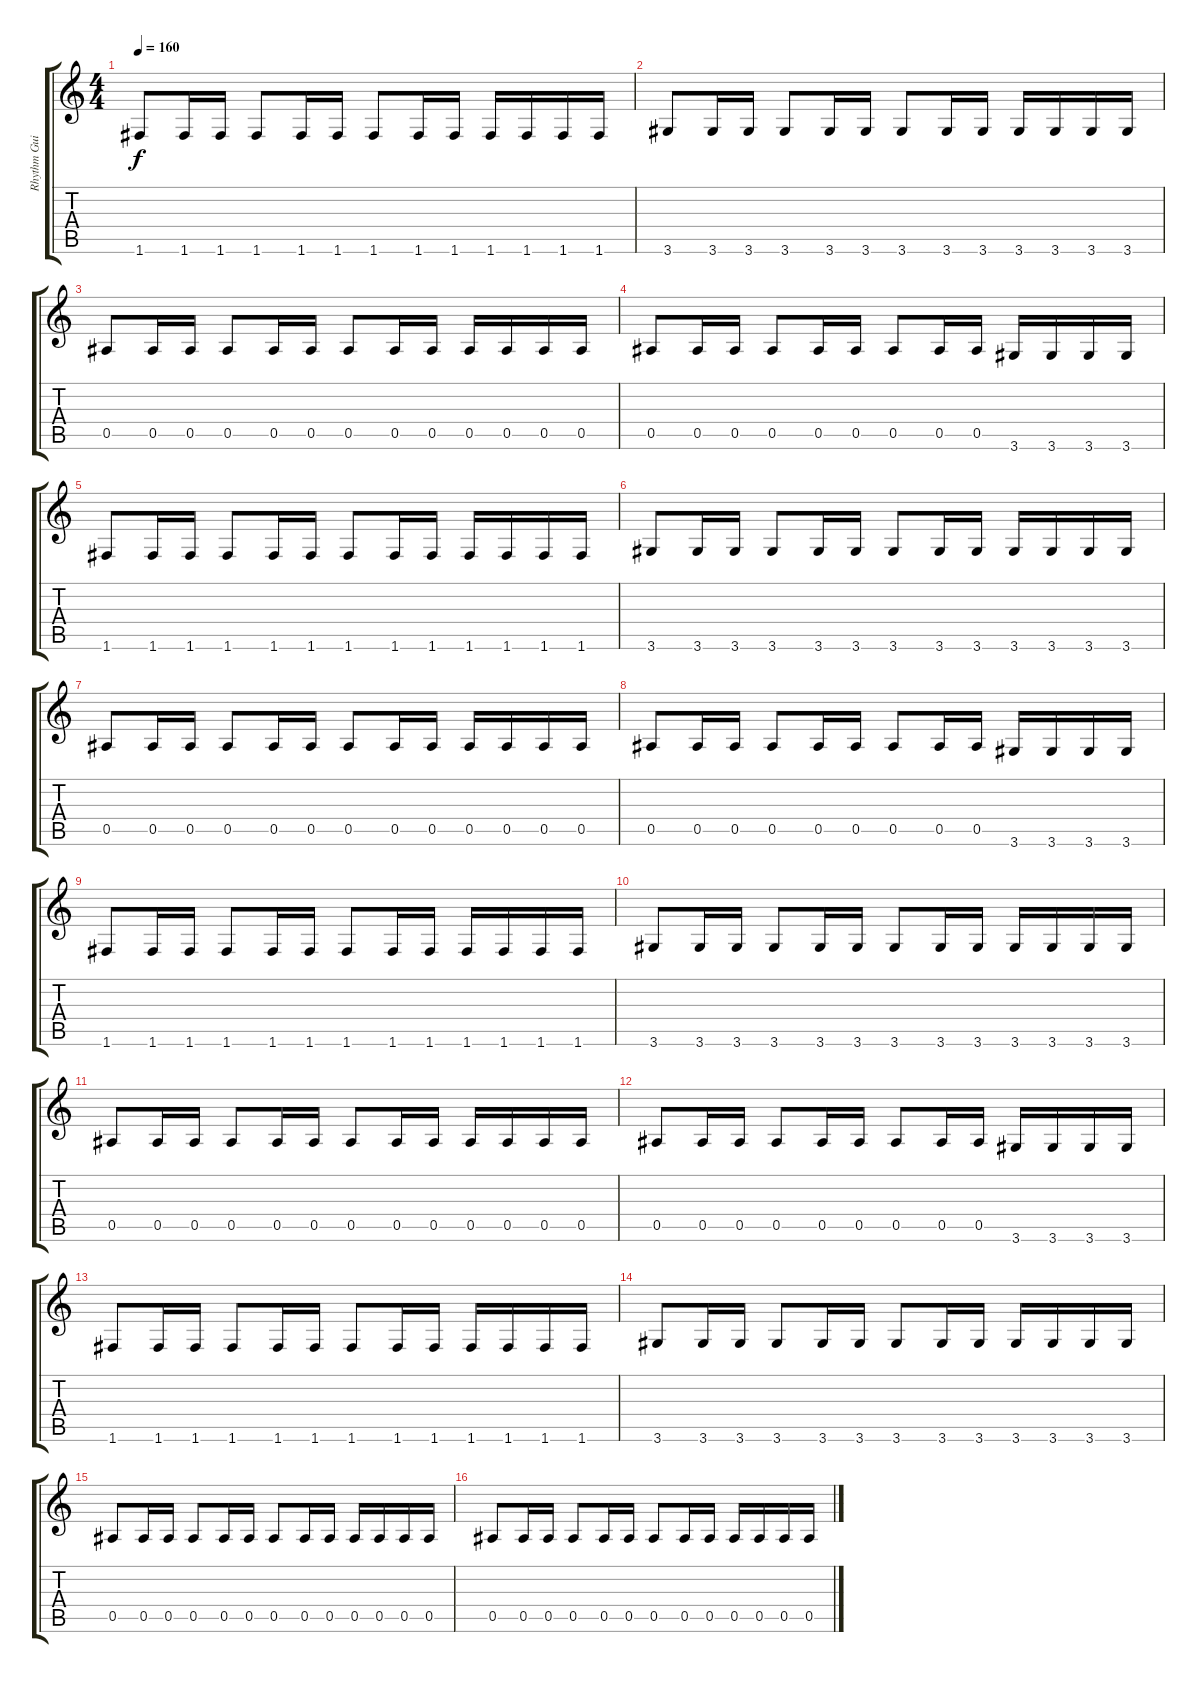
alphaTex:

\track ("Rhythm Guitar 2" "Rhythm Gui") {instrument overdrivenguitar}
\staff {score tabs}
\tuning (F4 C4 Ab3 Eb3 Bb2 F2) {hide}
\ts (4 4)
\section ("" "")
\tempo 160
\clef g2
\ks c
1.6.8{dy f} 1.6.16 1.6.16 1.6.8 1.6.16 1.6.16 1.6.8 1.6.16 1.6.16 1.6.16 1.6.16 1.6.16 1.6.16 |
3.6.8 3.6.16 3.6.16 3.6.8 3.6.16 3.6.16 3.6.8 3.6.16 3.6.16 3.6.16 3.6.16 3.6.16 3.6.16 |
0.5.8 0.5.16 0.5.16 0.5.8 0.5.16 0.5.16 0.5.8 0.5.16 0.5.16 0.5.16 0.5.16 0.5.16 0.5.16 |
0.5.8 0.5.16 0.5.16 0.5.8 0.5.16 0.5.16 0.5.8 0.5.16 0.5.16 3.6.16 3.6.16 3.6.16 3.6.16 |
1.6.8 1.6.16 1.6.16 1.6.8 1.6.16 1.6.16 1.6.8 1.6.16 1.6.16 1.6.16 1.6.16 1.6.16 1.6.16 |
3.6.8 3.6.16 3.6.16 3.6.8 3.6.16 3.6.16 3.6.8 3.6.16 3.6.16 3.6.16 3.6.16 3.6.16 3.6.16 |
0.5.8 0.5.16 0.5.16 0.5.8 0.5.16 0.5.16 0.5.8 0.5.16 0.5.16 0.5.16 0.5.16 0.5.16 0.5.16 |
0.5.8 0.5.16 0.5.16 0.5.8 0.5.16 0.5.16 0.5.8 0.5.16 0.5.16 3.6.16 3.6.16 3.6.16 3.6.16 |
1.6.8 1.6.16 1.6.16 1.6.8 1.6.16 1.6.16 1.6.8 1.6.16 1.6.16 1.6.16 1.6.16 1.6.16 1.6.16 |
3.6.8 3.6.16 3.6.16 3.6.8 3.6.16 3.6.16 3.6.8 3.6.16 3.6.16 3.6.16 3.6.16 3.6.16 3.6.16 |
0.5.8 0.5.16 0.5.16 0.5.8 0.5.16 0.5.16 0.5.8 0.5.16 0.5.16 0.5.16 0.5.16 0.5.16 0.5.16 |
0.5.8 0.5.16 0.5.16 0.5.8 0.5.16 0.5.16 0.5.8 0.5.16 0.5.16 3.6.16 3.6.16 3.6.16 3.6.16 |
1.6.8 1.6.16 1.6.16 1.6.8 1.6.16 1.6.16 1.6.8 1.6.16 1.6.16 1.6.16 1.6.16 1.6.16 1.6.16 |
3.6.8 3.6.16 3.6.16 3.6.8 3.6.16 3.6.16 3.6.8 3.6.16 3.6.16 3.6.16 3.6.16 3.6.16 3.6.16 |
0.5.8 0.5.16 0.5.16 0.5.8 0.5.16 0.5.16 0.5.8 0.5.16 0.5.16 0.5.16 0.5.16 0.5.16 0.5.16 |
0.5.8 0.5.16 0.5.16 0.5.8 0.5.16 0.5.16 0.5.8 0.5.16 0.5.16 0.5.16 0.5.16 0.5.16 0.5.16
